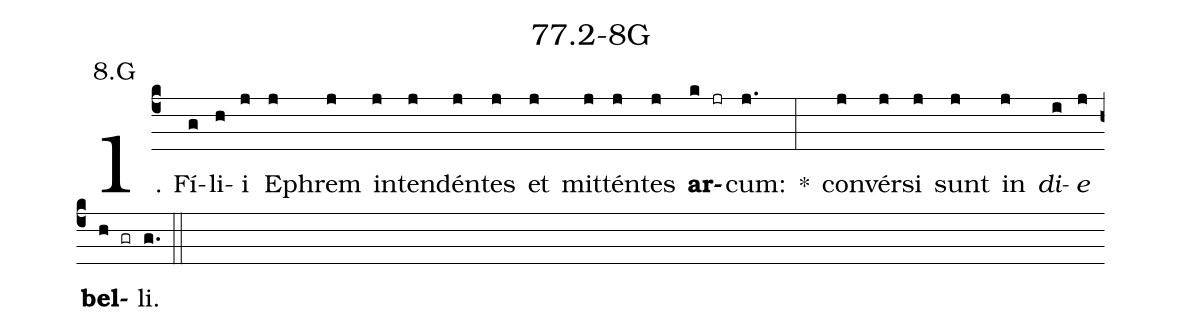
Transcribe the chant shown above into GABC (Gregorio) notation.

name: 77.2-8G;
annotation: 8.G;
%%
(c4)1. Fí(g)li(h)i(j) E(j)phrem(j) in(j)ten(j)dén(j)tes(j) et(j) mit(j)tén(j)tes(j) <b>ar</b>(k jr)cum:(j.) *(:) con(j)vér(j)si(j) sunt(j) in(j) <i>di</i>(i)<i>e</i>(j) <b>bel</b>(h gr)li.(g.) (::)


%E(j) u(j) o(i) u(j) a(h) e.(g.) (::)
